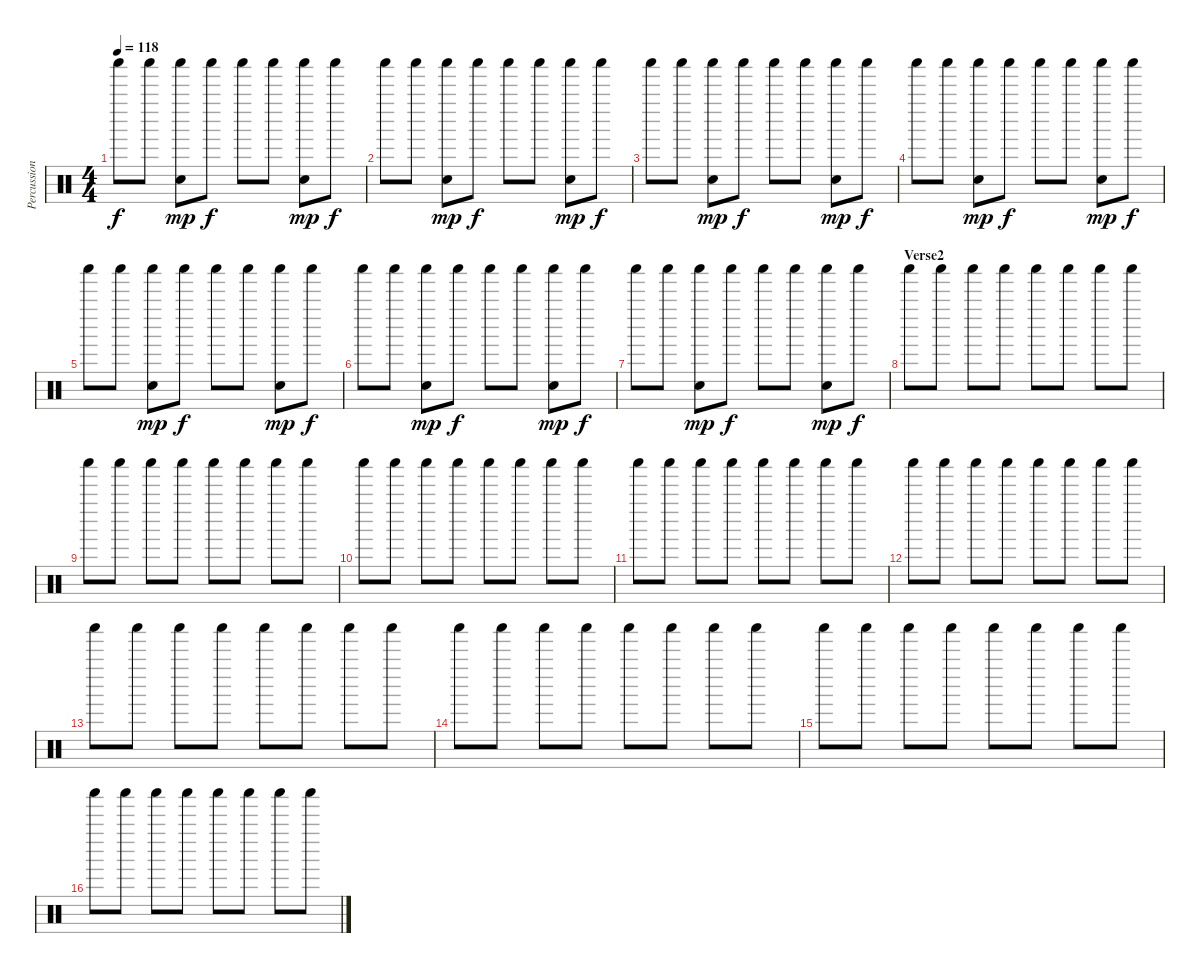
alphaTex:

\track ("Percussions" "Percussion") {instrument percussion}
\staff {score}
\articulation defaults
\ts (4 4)
\tempo 118
\clef neutral
\ks c "Shaker (hit)".8{dy f} "Shaker (hit)".8
("Shaker (hit)" "Hand Clap (hit)").8{dy mp} "Shaker (hit)".8{dy f} "Shaker (hit)".8 "Shaker (hit)".8 ("Shaker (hit)" "Hand Clap (hit)").8{dy mp} "Shaker (hit)".8{dy f} |
"Shaker (hit)".8 "Shaker (hit)".8 ("Shaker (hit)" "Hand Clap (hit)").8{dy mp} "Shaker (hit)".8{dy f} "Shaker (hit)".8 "Shaker (hit)".8 ("Shaker (hit)" "Hand Clap (hit)").8{dy mp} "Shaker (hit)".8{dy f} |
"Shaker (hit)".8 "Shaker (hit)".8 ("Shaker (hit)" "Hand Clap (hit)").8{dy mp} "Shaker (hit)".8{dy f} "Shaker (hit)".8 "Shaker (hit)".8 ("Shaker (hit)" "Hand Clap (hit)").8{dy mp} "Shaker (hit)".8{dy f} |
"Shaker (hit)".8 "Shaker (hit)".8 ("Shaker (hit)" "Hand Clap (hit)").8{dy mp} "Shaker (hit)".8{dy f} "Shaker (hit)".8 "Shaker (hit)".8 ("Shaker (hit)" "Hand Clap (hit)").8{dy mp} "Shaker (hit)".8{dy f} |
"Shaker (hit)".8 "Shaker (hit)".8 ("Shaker (hit)" "Hand Clap (hit)").8{dy mp} "Shaker (hit)".8{dy f} "Shaker (hit)".8 "Shaker (hit)".8 ("Shaker (hit)" "Hand Clap (hit)").8{dy mp} "Shaker (hit)".8{dy f} |
"Shaker (hit)".8 "Shaker (hit)".8 ("Shaker (hit)" "Hand Clap (hit)").8{dy mp} "Shaker (hit)".8{dy f} "Shaker (hit)".8 "Shaker (hit)".8 ("Shaker (hit)" "Hand Clap (hit)").8{dy mp} "Shaker (hit)".8{dy f} |
"Shaker (hit)".8 "Shaker (hit)".8 ("Shaker (hit)" "Hand Clap (hit)").8{dy mp} "Shaker (hit)".8{dy f} "Shaker (hit)".8 "Shaker (hit)".8 ("Shaker (hit)" "Hand Clap (hit)").8{dy mp} "Shaker (hit)".8{dy f} |
\section ("" "Verse2")
"Shaker (hit)".8 "Shaker (hit)".8 "Shaker (hit)".8 "Shaker (hit)".8 "Shaker (hit)".8 "Shaker (hit)".8 "Shaker (hit)".8 "Shaker (hit)".8 |
"Shaker (hit)".8 "Shaker (hit)".8 "Shaker (hit)".8 "Shaker (hit)".8 "Shaker (hit)".8 "Shaker (hit)".8 "Shaker (hit)".8 "Shaker (hit)".8 |
"Shaker (hit)".8 "Shaker (hit)".8 "Shaker (hit)".8 "Shaker (hit)".8 "Shaker (hit)".8 "Shaker (hit)".8 "Shaker (hit)".8 "Shaker (hit)".8 |
"Shaker (hit)".8 "Shaker (hit)".8 "Shaker (hit)".8 "Shaker (hit)".8 "Shaker (hit)".8 "Shaker (hit)".8 "Shaker (hit)".8 "Shaker (hit)".8 |
"Shaker (hit)".8 "Shaker (hit)".8 "Shaker (hit)".8 "Shaker (hit)".8 "Shaker (hit)".8 "Shaker (hit)".8 "Shaker (hit)".8 "Shaker (hit)".8 |
"Shaker (hit)".8 "Shaker (hit)".8 "Shaker (hit)".8 "Shaker (hit)".8 "Shaker (hit)".8 "Shaker (hit)".8 "Shaker (hit)".8 "Shaker (hit)".8 |
"Shaker (hit)".8 "Shaker (hit)".8 "Shaker (hit)".8 "Shaker (hit)".8 "Shaker (hit)".8 "Shaker (hit)".8 "Shaker (hit)".8 "Shaker (hit)".8 |
"Shaker (hit)".8 "Shaker (hit)".8 "Shaker (hit)".8 "Shaker (hit)".8 "Shaker (hit)".8 "Shaker (hit)".8 "Shaker (hit)".8 "Shaker (hit)".8 |
"Shaker (hit)".8 "Shaker (hit)".8 "Shaker (hit)".8 "Shaker (hit)".8 "Shaker (hit)".8 "Shaker (hit)".8 "Shaker (hit)".8 "Shaker (hit)".8
